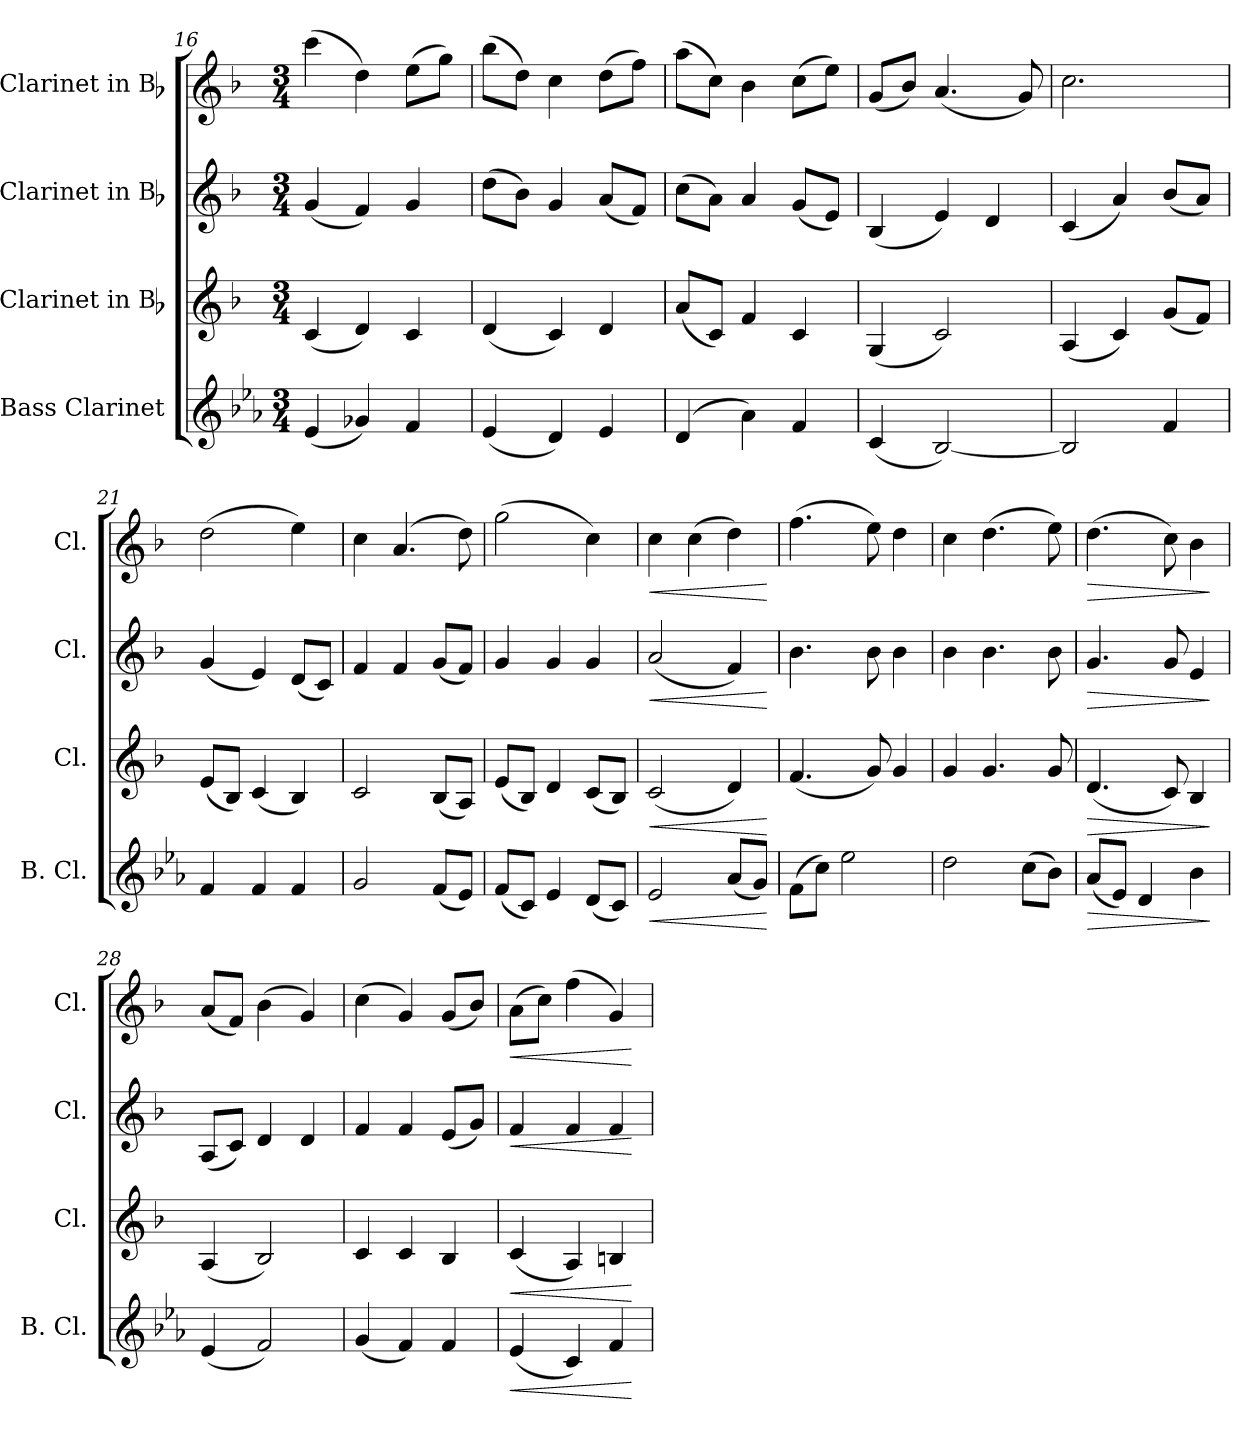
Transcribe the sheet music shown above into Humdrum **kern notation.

**kern	**dynam	**kern	**dynam	**kern	**dynam	**kern	**dynam
*part4	*part4	*part3	*part3	*part2	*part2	*part1	*part1
*staff4	*staff4	*staff3	*staff3	*staff2	*staff2	*staff1	*staff1
*I"Bass Clarinet	*	*I"Clarinet in Bb	*	*I"Clarinet in Bb	*	*I"Clarinet in Bb	*
*I'B. Cl.	*	*I'Cl.	*	*I'Cl.	*	*I'Cl.	*
*clefG2	*	*clefG2	*	*clefG2	*	*clefG2	*
*ITrd8c14	*	*ITrd1c2	*	*ITrd1c2	*	*ITrd1c2	*
*k[b-e-a-]	*	*k[b-e-a-]	*	*k[b-e-a-]	*	*k[b-e-a-]	*
*M3/4	*	*M3/4	*	*M3/4	*	*M3/4	*
=16	=16	=16	=16	=16	=16	=16	=16
(<4E-/	.	(<4B-/	.	(<4f/	.	(>4bb-\	.
4G-X/)	.	4c/)	.	4e-/)	.	4cc\)	.
4F/	.	4B-/	.	4f/	.	(>8dd\L	.
.	.	.	.	.	.	8ff\J)	.
=17	=17	=17	=17	=17	=17	=17	=17
(<4E-/	.	(<4c/	.	(>8cc\L	.	(>8aa-\L	.
.	.	.	.	8a-\J)	.	8cc\J)	.
4D/)	.	4B-/)	.	4f/	.	4b-\	.
4E-/	.	4c/	.	(<8g/L	.	(>8cc\L	.
.	.	.	.	8e-/J)	.	8ee-\J)	.
=18	=18	=18	=18	=18	=18	=18	=18
(>4D/	.	(<8g/L	.	(>8b-\L	.	(>8gg\L	.
.	.	8B-/J)	.	8g\J)	.	8b-\J)	.
4A-\)	.	4e-/	.	4g/	.	4a-\	.
4F/	.	4B-/	.	(<8f/L	.	(>8b-\L	.
.	.	.	.	8d/J)	.	8dd\J)	.
=19	=19	=19	=19	=19	=19	=19	=19
(<4C/	.	(<4F/	.	(<4A-/	.	(<8f/L	.
.	.	.	.	.	.	8a-/J)	.
[2BB-/)	.	2B-/)	.	4d/)	.	(<4.g/	.
.	.	.	.	4c/	.	.	.
.	.	.	.	.	.	8f/)	.
=20	=20	=20	=20	=20	=20	=20	=20
2BB-/]	.	(<4G/	.	(<4B-/	.	2.b-\	.
.	.	4B-/)	.	4g/)	.	.	.
4F/	.	(<8f/L	.	(<8a-/L	.	.	.
.	.	8e-/J)	.	8g/J)	.	.	.
!!LO:LB:g=z
=21	=21	=21	=21	=21	=21	=21	=21
4F/	.	(<8d/L	.	(<4f/	.	(>2cc\	.
.	.	8A-/J)	.	.	.	.	.
4F/	.	(<4B-/	.	4d/)	.	.	.
4F/	.	4A-/)	.	(<8c/L	.	4dd\)	.
.	.	.	.	8B-/J)	.	.	.
=22	=22	=22	=22	=22	=22	=22	=22
2G/	.	2B-/	.	4e-/	.	4b-\	.
.	.	.	.	4e-/	.	(>4.g/	.
(<8F/L	.	(<8A-/L	.	(<8f/L	.	.	.
8E-/J)	.	8G/J)	.	8e-/J)	.	8cc\)	.
=23	=23	=23	=23	=23	=23	=23	=23
(<8F/L	.	(<8d/L	.	4f/	.	(>2ff\	.
8C/J)	.	8A-/J)	.	.	.	.	.
4E-/	.	4c/	.	4f/	.	.	.
(<8D/L	.	(<8B-/L	.	4f/	.	4b-\)	.
8C/J)	.	8A-/J)	.	.	.	.	.
=24	=24	=24	=24	=24	=24	=24	=24
!	!LO:HP:b	!	!LO:HP:b	!	!LO:HP:b	!	!LO:HP:b
2E-/	<	(<2B-/	<	(<2g/	<	4b-\	<
.	.	.	.	.	.	(>4b-\	.
(<8A-/L	.	4c/)	.	4e-/)	.	4cc\)	.
8G/J)	.	.	.	.	.	.	.
.	[	.	[	.	[	.	[
=25	=25	=25	=25	=25	=25	=25	=25
(>8F\L	.	(<4.e-/	.	4.a-\	.	(>4.ee-\	.
8c\J)	.	.	.	.	.	.	.
2e-\	.	.	.	.	.	.	.
.	.	8f/)	.	8a-\	.	8dd\)	.
.	.	4f/	.	4a-\	.	4cc\	.
=26	=26	=26	=26	=26	=26	=26	=26
2d\	.	4f/	.	4a-\	.	4b-\	.
.	.	4.f/	.	4.a-\	.	(>4.cc\	.
(>8c\L	.	.	.	.	.	.	.
8B-\J)	.	8f/	.	8a-\	.	8dd\)	.
=27	=27	=27	=27	=27	=27	=27	=27
!	!LO:HP:b	!	!LO:HP:b	!	!LO:HP:b	!	!LO:HP:b
(<8A-/L	>	(<4.c/	>	4.f/	>	(>4.cc\	>
8E-/J)	.	.	.	.	.	.	.
4D/	.	.	.	.	.	.	.
.	.	8B-/)	.	8f/	.	8b-\)	.
4B-\	.	4A-/	.	4d/	.	4a-\	.
.	]	.	]	.	]	.	]
!!LO:LB:g=z
=28	=28	=28	=28	=28	=28	=28	=28
(<4E-/	.	(<4G/	.	(<8G/L	.	(<8g/L	.
.	.	.	.	8B-/J)	.	8e-/J)	.
2F/)	.	2A-/)	.	4c/	.	(>4a-\	.
.	.	.	.	4c/	.	4f/)	.
=29	=29	=29	=29	=29	=29	=29	=29
(<4G/	.	4B-/	.	4e-/	.	(>4b-\	.
4F/)	.	4B-/	.	4e-/	.	4f/)	.
4F/	.	4A-/	.	(<8d/L	.	(<8f/L	.
.	.	.	.	8f/J)	.	8a-/J)	.
=30	=30	=30	=30	=30	=30	=30	=30
!	!LO:HP:b	!	!LO:HP:b	!	!LO:HP:b	!	!LO:HP:b
(<4E-/	<	(<4B-/	<	4e-/	<	(>8g\L	<
.	.	.	.	.	.	8b-\J)	.
4C/)	.	4G/)	.	4e-/	.	(>4ee-\	.
4F/	.	4An/	.	4e-/	.	4f/)	.
.	[	.	[	.	[	.	[
=	=	=	=	=	=	=	=
*-	*-	*-	*-	*-	*-	*-	*-
